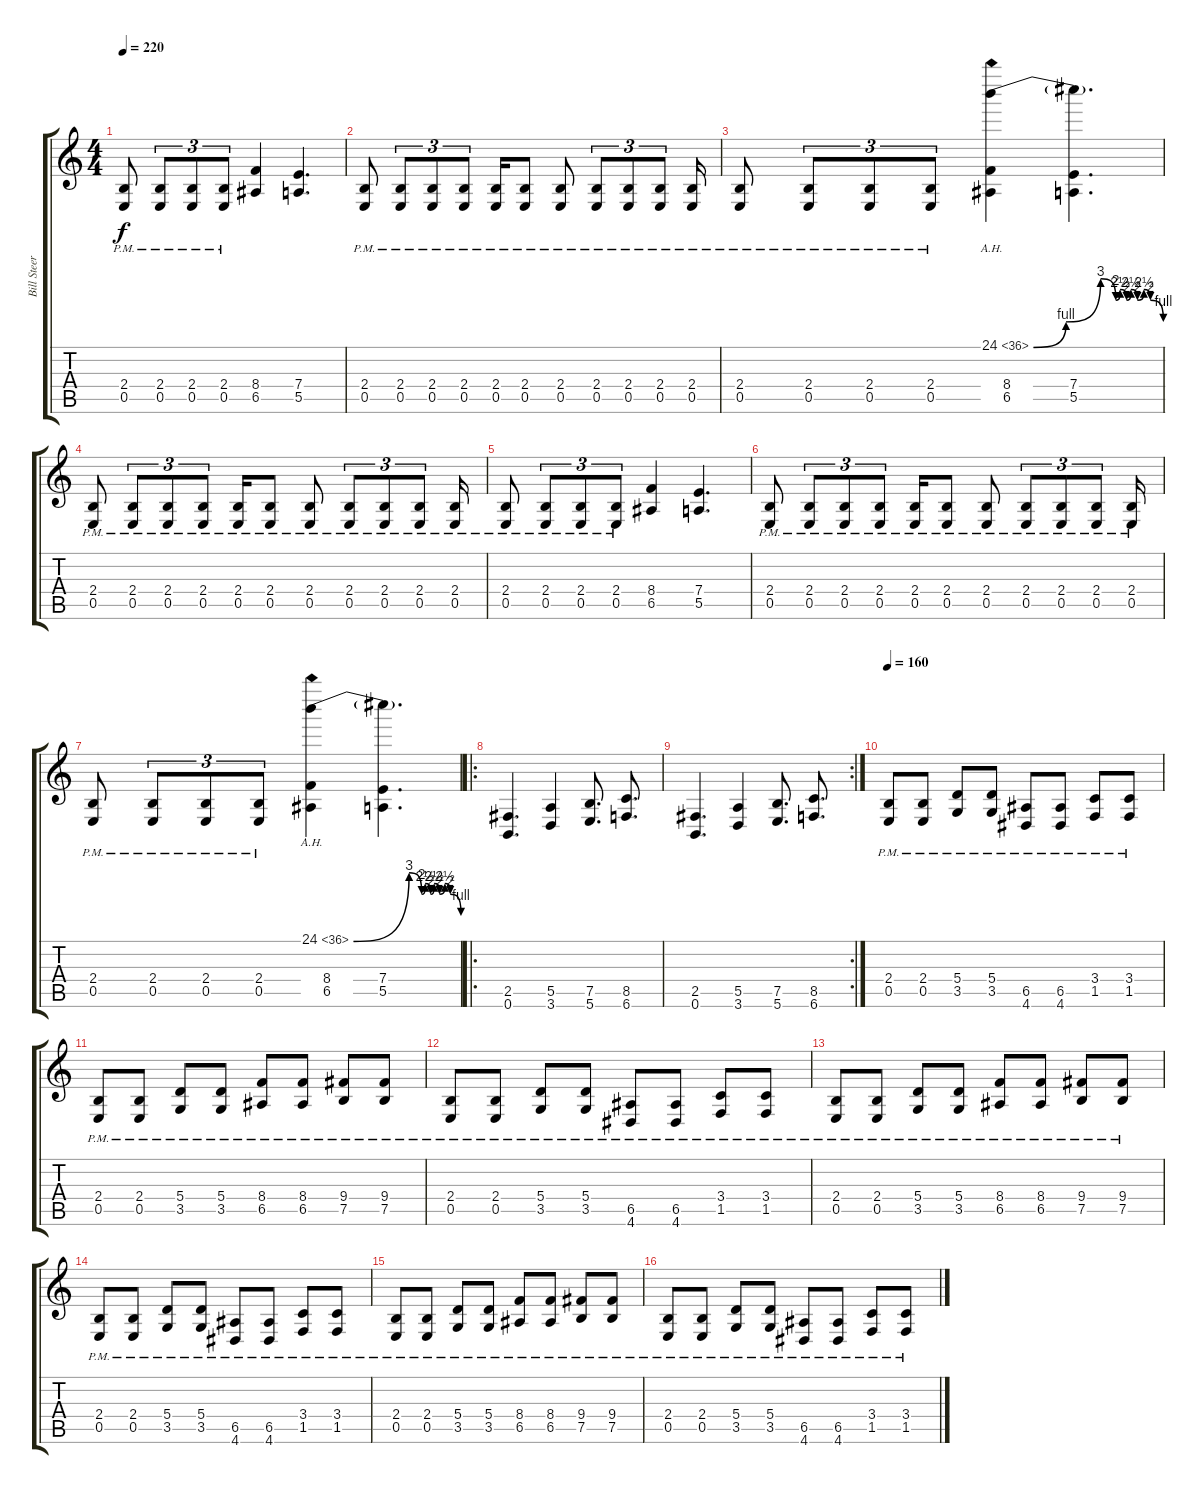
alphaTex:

\track ("Bill Steer" "Bill Steer") {instrument distortionguitar}
\staff {score tabs}
\tuning (B3 Gb3 D3 A2 E2 B1) {hide}
\ts (4 4)
\tempo 220
\clef g2
\ks c
(2.4{pm} 0.5{pm}).8{dy f} (2.4{pm} 0.5{pm}).8{tu (3 2)} (2.4{pm} 0.5{pm}).8{tu (3 2)} (2.4{pm} 0.5{pm}).8{tu (3 2)} (8.4 6.5).4 (7.4 5.5).4{d} |
(2.4{pm} 0.5{pm}).8 (2.4{pm} 0.5{pm}).8{tu (3 2)} (2.4{pm} 0.5{pm}).8{tu (3 2)} (2.4{pm} 0.5{pm}).8{tu (3 2)} (2.4{pm} 0.5{pm}).16 (2.4{pm} 0.5{pm}).8 (2.4{pm} 0.5{pm}).8 (2.4{pm} 0.5{pm}).8{tu (3 2)} (2.4{pm} 0.5{pm}).8{tu (3 2)} (2.4{pm} 0.5{pm}).8{tu (3 2)} (2.4{pm} 0.5{pm}).16 |
(2.4{pm} 0.5{pm}).8 (2.4{pm} 0.5{pm}).8{tu (3 2)} (2.4{pm} 0.5{pm}).8{tu (3 2)} (2.4{pm} 0.5{pm}).8{tu (3 2)} (24.1{be (custom 0 0 15 4 31 12 38 8 40 10 43 8 45 10 48 8 51 10 54 8 60 4) ah 12} 8.4 6.5).4 (24.1{t} 7.4 5.5).4{d} |
(2.4{pm} 0.5{pm}).8 (2.4{pm} 0.5{pm}).8{tu (3 2)} (2.4{pm} 0.5{pm}).8{tu (3 2)} (2.4{pm} 0.5{pm}).8{tu (3 2)} (2.4{pm} 0.5{pm}).16 (2.4{pm} 0.5{pm}).8 (2.4{pm} 0.5{pm}).8 (2.4{pm} 0.5{pm}).8{tu (3 2)} (2.4{pm} 0.5{pm}).8{tu (3 2)} (2.4{pm} 0.5{pm}).8{tu (3 2)} (2.4{pm} 0.5{pm}).16 |
(2.4{pm} 0.5{pm}).8 (2.4{pm} 0.5{pm}).8{tu (3 2)} (2.4{pm} 0.5{pm}).8{tu (3 2)} (2.4{pm} 0.5{pm}).8{tu (3 2)} (8.4 6.5).4 (7.4 5.5).4{d} |
(2.4{pm} 0.5{pm}).8 (2.4{pm} 0.5{pm}).8{tu (3 2)} (2.4{pm} 0.5{pm}).8{tu (3 2)} (2.4{pm} 0.5{pm}).8{tu (3 2)} (2.4{pm} 0.5{pm}).16 (2.4{pm} 0.5{pm}).8 (2.4{pm} 0.5{pm}).8 (2.4{pm} 0.5{pm}).8{tu (3 2)} (2.4{pm} 0.5{pm}).8{tu (3 2)} (2.4{pm} 0.5{pm}).8{tu (3 2)} (2.4{pm} 0.5{pm}).16 |
(2.4{pm} 0.5{pm}).8 (2.4{pm} 0.5{pm}).8{tu (3 2)} (2.4{pm} 0.5{pm}).8{tu (3 2)} (2.4{pm} 0.5{pm}).8{tu (3 2)} (24.1{be (custom 0 0 31 12 38 8 40 10 43 8 45 10 48 8 51 10 54 8 60 4) ah 12} 8.4 6.5).4 (24.1{t} 7.4 5.5).4{d} |
\ro
(2.5 0.6).4{d} (5.5 3.6).4 (7.5 5.6).8{d} (8.5 6.6).8{d} |
\rc 2
(2.5 0.6).4{d} (5.5 3.6).4 (7.5 5.6).8{d} (8.5 6.6).8{d} |
\tempo 160
(2.4{pm} 0.5{pm}).8 (2.4{pm} 0.5{pm}).8 (5.4{pm} 3.5{pm}).8 (5.4{pm} 3.5{pm}).8 (6.5{pm} 4.6{pm}).8 (6.5{pm} 4.6{pm}).8 (3.4{pm} 1.5{pm}).8 (3.4{pm} 1.5{pm}).8 |
(2.4{pm} 0.5{pm}).8 (2.4{pm} 0.5{pm}).8 (5.4{pm} 3.5{pm}).8 (5.4{pm} 3.5{pm}).8 (8.4{pm} 6.5{pm}).8 (8.4{pm} 6.5{pm}).8 (9.4{pm} 7.5{pm}).8 (9.4{pm} 7.5{pm}).8 |
(2.4{pm} 0.5{pm}).8 (2.4{pm} 0.5{pm}).8 (5.4{pm} 3.5{pm}).8 (5.4{pm} 3.5{pm}).8 (6.5{pm} 4.6{pm}).8 (6.5{pm} 4.6{pm}).8 (3.4{pm} 1.5{pm}).8 (3.4{pm} 1.5{pm}).8 |
(2.4{pm} 0.5{pm}).8 (2.4{pm} 0.5{pm}).8 (5.4{pm} 3.5{pm}).8 (5.4{pm} 3.5{pm}).8 (8.4{pm} 6.5{pm}).8 (8.4{pm} 6.5{pm}).8 (9.4{pm} 7.5{pm}).8 (9.4{pm} 7.5{pm}).8 |
(2.4{pm} 0.5{pm}).8 (2.4{pm} 0.5{pm}).8 (5.4{pm} 3.5{pm}).8 (5.4{pm} 3.5{pm}).8 (6.5{pm} 4.6{pm}).8 (6.5{pm} 4.6{pm}).8 (3.4{pm} 1.5{pm}).8 (3.4{pm} 1.5{pm}).8 |
(2.4{pm} 0.5{pm}).8 (2.4{pm} 0.5{pm}).8 (5.4{pm} 3.5{pm}).8 (5.4{pm} 3.5{pm}).8 (8.4{pm} 6.5{pm}).8 (8.4{pm} 6.5{pm}).8 (9.4{pm} 7.5{pm}).8 (9.4{pm} 7.5{pm}).8 |
(2.4{pm} 0.5{pm}).8 (2.4{pm} 0.5{pm}).8 (5.4{pm} 3.5{pm}).8 (5.4{pm} 3.5{pm}).8 (6.5{pm} 4.6{pm}).8 (6.5{pm} 4.6{pm}).8 (3.4{pm} 1.5{pm}).8 (3.4{pm} 1.5{pm}).8
